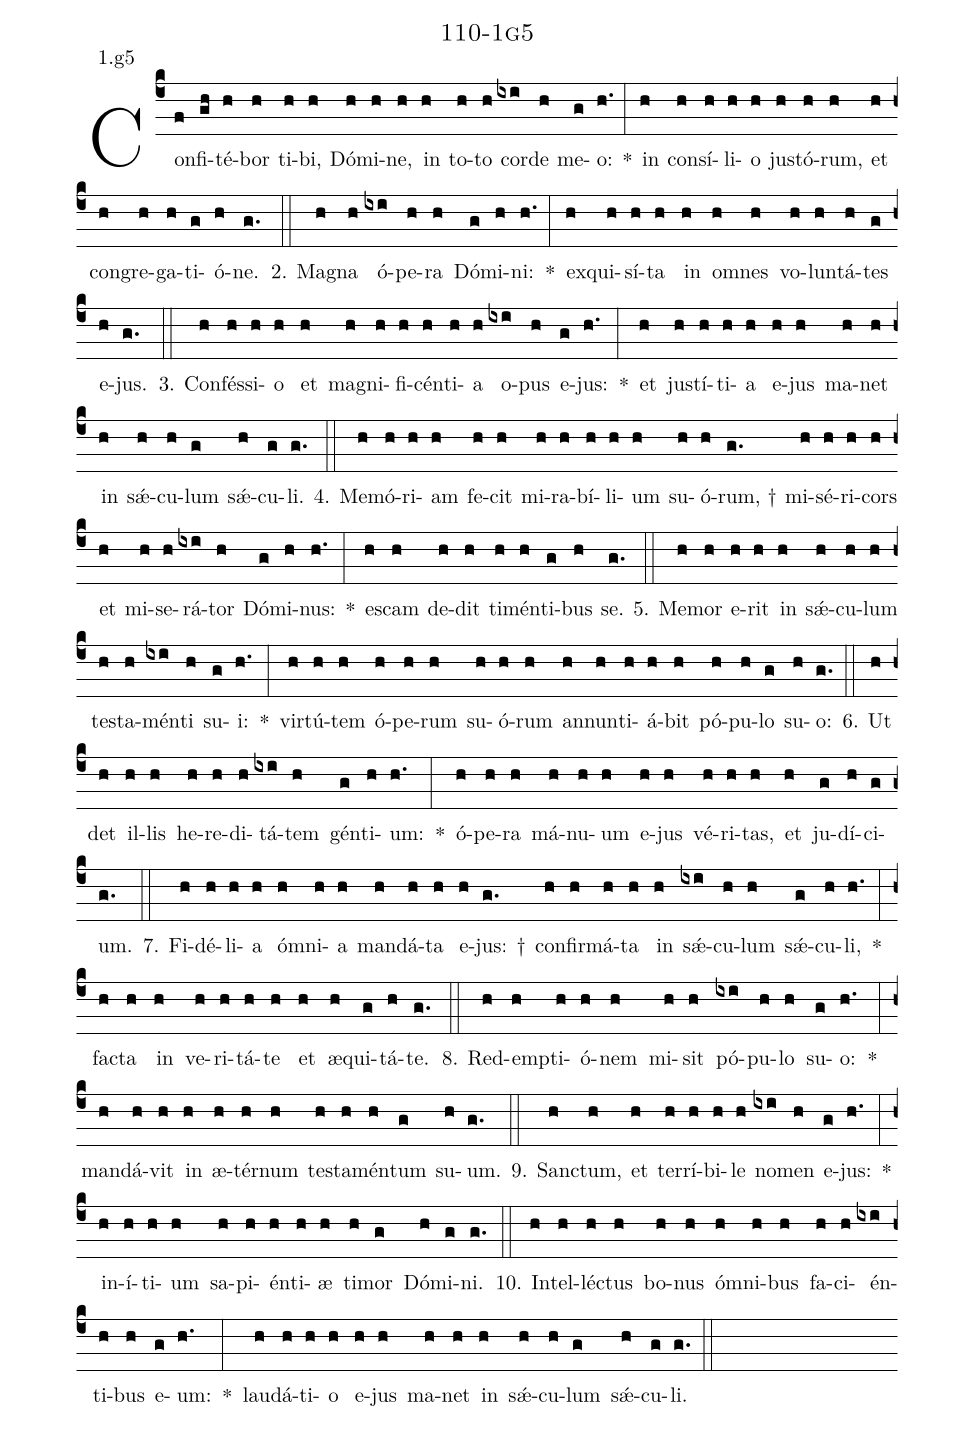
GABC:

name: 110-1g5;
annotation: 1.g5;
%%
(c4)Con(f)fi(gh)té(h)bor(h) ti(h)bi,(h) Dó(h)mi(h)ne,(h) in(h) to(h)to(h) cor(ixi)de(h) me(g)o:(h.) *(:) in(h) con(h)sí(h)li(h)o(h) jus(h)tó(h)rum,(h) et(h) con(h)gre(h)ga(h)ti(g)ó(h)ne.(g.) (::)
2. Ma(h)gna(h) ó(ixi)pe(h)ra(h) Dó(g)mi(h)ni:(h.) *(:) ex(h)qui(h)sí(h)ta(h) in(h) om(h)nes(h) vo(h)lun(h)tá(h)tes(g) e(h)jus.(g.) (::)
3. Con(h)fés(h)si(h)o(h) et(h) ma(h)gni(h)fi(h)cén(h)ti(h)a(h) o(ixi)pus(h) e(g)jus:(h.) *(:) et(h) jus(h)tí(h)ti(h)a(h) e(h)jus(h) ma(h)net(h) in(h) sǽ(h)cu(h)lum(g) sǽ(h)cu(g)li.(g.) (::)
4. Me(h)mó(h)ri(h)am(h) fe(h)cit(h) mi(h)ra(h)bí(h)li(h)um(h) su(h)ó(h)rum, †(g.) mi(h)sé(h)ri(h)cors(h) et(h) mi(h)se(h)rá(ixi)tor(h) Dó(g)mi(h)nus:(h.) *(:) es(h)cam(h) de(h)dit(h) ti(h)mén(h)ti(g)bus(h) se.(g.) (::)
5. Me(h)mor(h) e(h)rit(h) in(h) sǽ(h)cu(h)lum(h) tes(h)ta(h)mén(ixi)ti(h) su(g)i:(h.) *(:) vir(h)tú(h)tem(h) ó(h)pe(h)rum(h) su(h)ó(h)rum(h) an(h)nun(h)ti(h)á(h)bit(h) pó(h)pu(h)lo(g) su(h)o:(g.) (::)
6. Ut(h) det(h) il(h)lis(h) he(h)re(h)di(h)tá(ixi)tem(h) gén(g)ti(h)um:(h.) *(:) ó(h)pe(h)ra(h) má(h)nu(h)um(h) e(h)jus(h) vé(h)ri(h)tas,(h) et(h) ju(g)dí(h)ci(g)um.(g.) (::)
7. Fi(h)dé(h)li(h)a(h) óm(h)ni(h)a(h) man(h)dá(h)ta(h) e(h)jus: †(g.) con(h)fir(h)má(h)ta(h) in(h) sǽ(ixi)cu(h)lum(h) sǽ(g)cu(h)li,(h.) *(:) fac(h)ta(h) in(h) ve(h)ri(h)tá(h)te(h) et(h) æ(h)qui(g)tá(h)te.(g.) (::)
8. Red(h)emp(h)ti(h)ó(h)nem(h) mi(h)sit(h) pó(ixi)pu(h)lo(h) su(g)o:(h.) *(:) man(h)dá(h)vit(h) in(h) æ(h)tér(h)num(h) tes(h)ta(h)mén(h)tum(g) su(h)um.(g.) (::)
9. Sanc(h)tum,(h) et(h) ter(h)rí(h)bi(h)le(h) no(ixi)men(h) e(g)jus:(h.) *(:) in(h)í(h)ti(h)um(h) sa(h)pi(h)én(h)ti(h)æ(h) ti(h)mor(g) Dó(h)mi(g)ni.(g.) (::)
10. In(h)tel(h)léc(h)tus(h) bo(h)nus(h) óm(h)ni(h)bus(h) fa(h)ci(h)én(ixi)ti(h)bus(h) e(g)um:(h.) *(:) lau(h)dá(h)ti(h)o(h) e(h)jus(h) ma(h)net(h) in(h) sǽ(h)cu(h)lum(g) sǽ(h)cu(g)li.(g.) (::)
